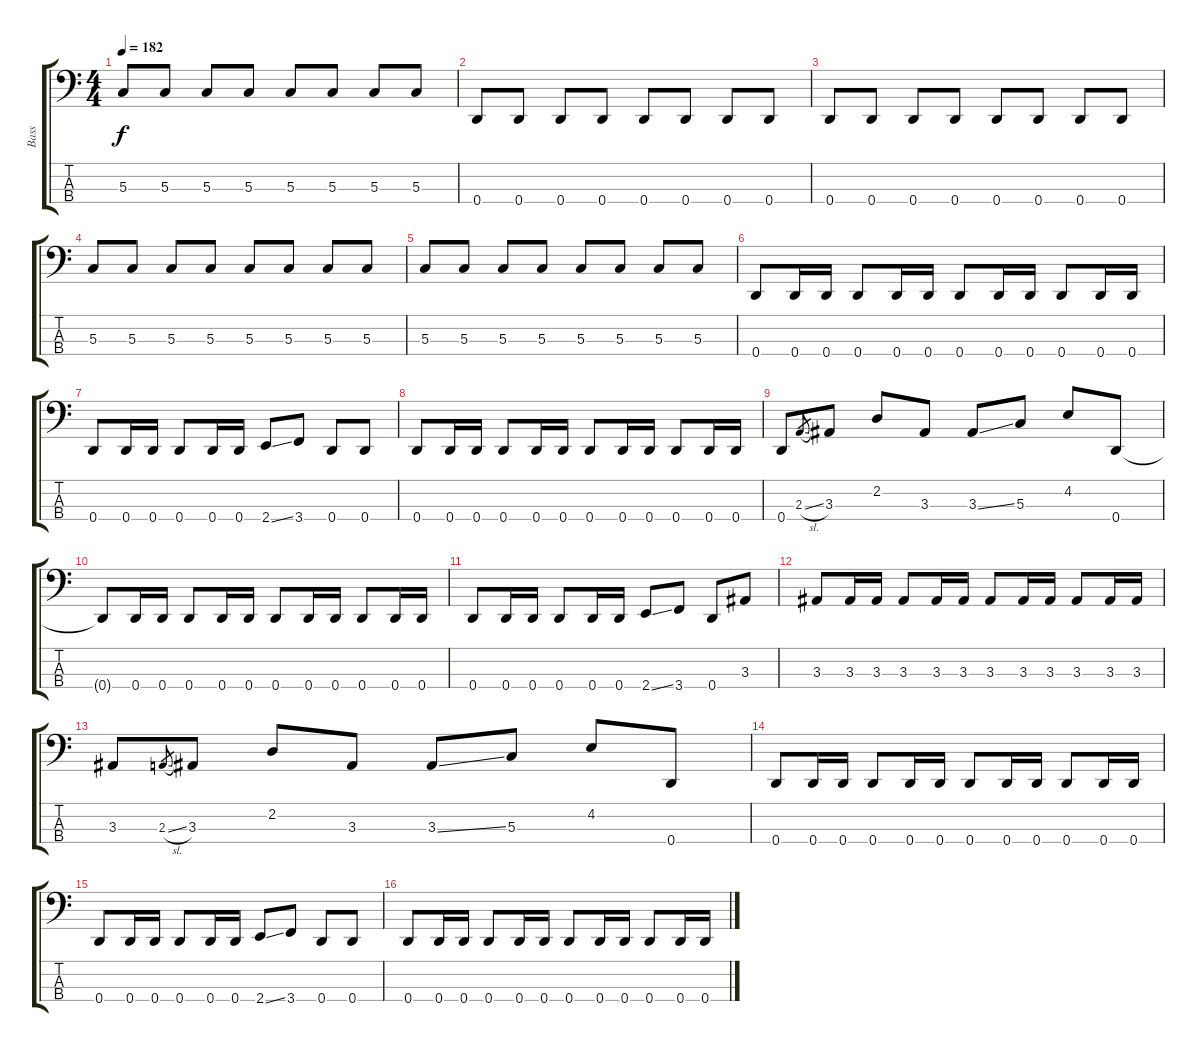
\track ("Bass" "Bass") {instrument electricbasspick}
\staff {score tabs}
\tuning (F2 C2 G1 D1) {hide}
\ts (4 4)
\tempo 182
\clef f4
\ks c
5.3.8{dy f} 5.3.8 5.3.8 5.3.8 5.3.8 5.3.8 5.3.8 5.3.8 |
0.4.8 0.4.8 0.4.8 0.4.8 0.4.8 0.4.8 0.4.8 0.4.8 |
0.4.8 0.4.8 0.4.8 0.4.8 0.4.8 0.4.8 0.4.8 0.4.8 |
5.3.8 5.3.8 5.3.8 5.3.8 5.3.8 5.3.8 5.3.8 5.3.8 |
5.3.8 5.3.8 5.3.8 5.3.8 5.3.8 5.3.8 5.3.8 5.3.8 |
0.4.8 0.4.16 0.4.16 0.4.8 0.4.16 0.4.16 0.4.8 0.4.16 0.4.16 0.4.8 0.4.16 0.4.16 |
0.4.8 0.4.16 0.4.16 0.4.8 0.4.16 0.4.16 2.4{ss}.8 3.4.8 0.4.8 0.4.8 |
0.4.8 0.4.16 0.4.16 0.4.8 0.4.16 0.4.16 0.4.8 0.4.16 0.4.16 0.4.8 0.4.16 0.4.16 |
0.4.8 2.3{sl}.8{gr} 3.3.8 2.2.8 3.3.8 3.3{ss}.8 5.3.8 4.2.8 0.4.8 |
0.4{t}.8 0.4.16 0.4.16 0.4.8 0.4.16 0.4.16 0.4.8 0.4.16 0.4.16 0.4.8 0.4.16 0.4.16 |
0.4.8 0.4.16 0.4.16 0.4.8 0.4.16 0.4.16 2.4{ss}.8 3.4.8 0.4.8 3.3.8 |
3.3.8 3.3.16 3.3.16 3.3.8 3.3.16 3.3.16 3.3.8 3.3.16 3.3.16 3.3.8 3.3.16 3.3.16 |
3.3.8 2.3{sl}.8{gr} 3.3.8 2.2.8 3.3.8 3.3{ss}.8 5.3.8 4.2.8 0.4.8 |
0.4.8 0.4.16 0.4.16 0.4.8 0.4.16 0.4.16 0.4.8 0.4.16 0.4.16 0.4.8 0.4.16 0.4.16 |
0.4.8 0.4.16 0.4.16 0.4.8 0.4.16 0.4.16 2.4{ss}.8 3.4.8 0.4.8 0.4.8 |
0.4.8 0.4.16 0.4.16 0.4.8 0.4.16 0.4.16 0.4.8 0.4.16 0.4.16 0.4.8 0.4.16 0.4.16
